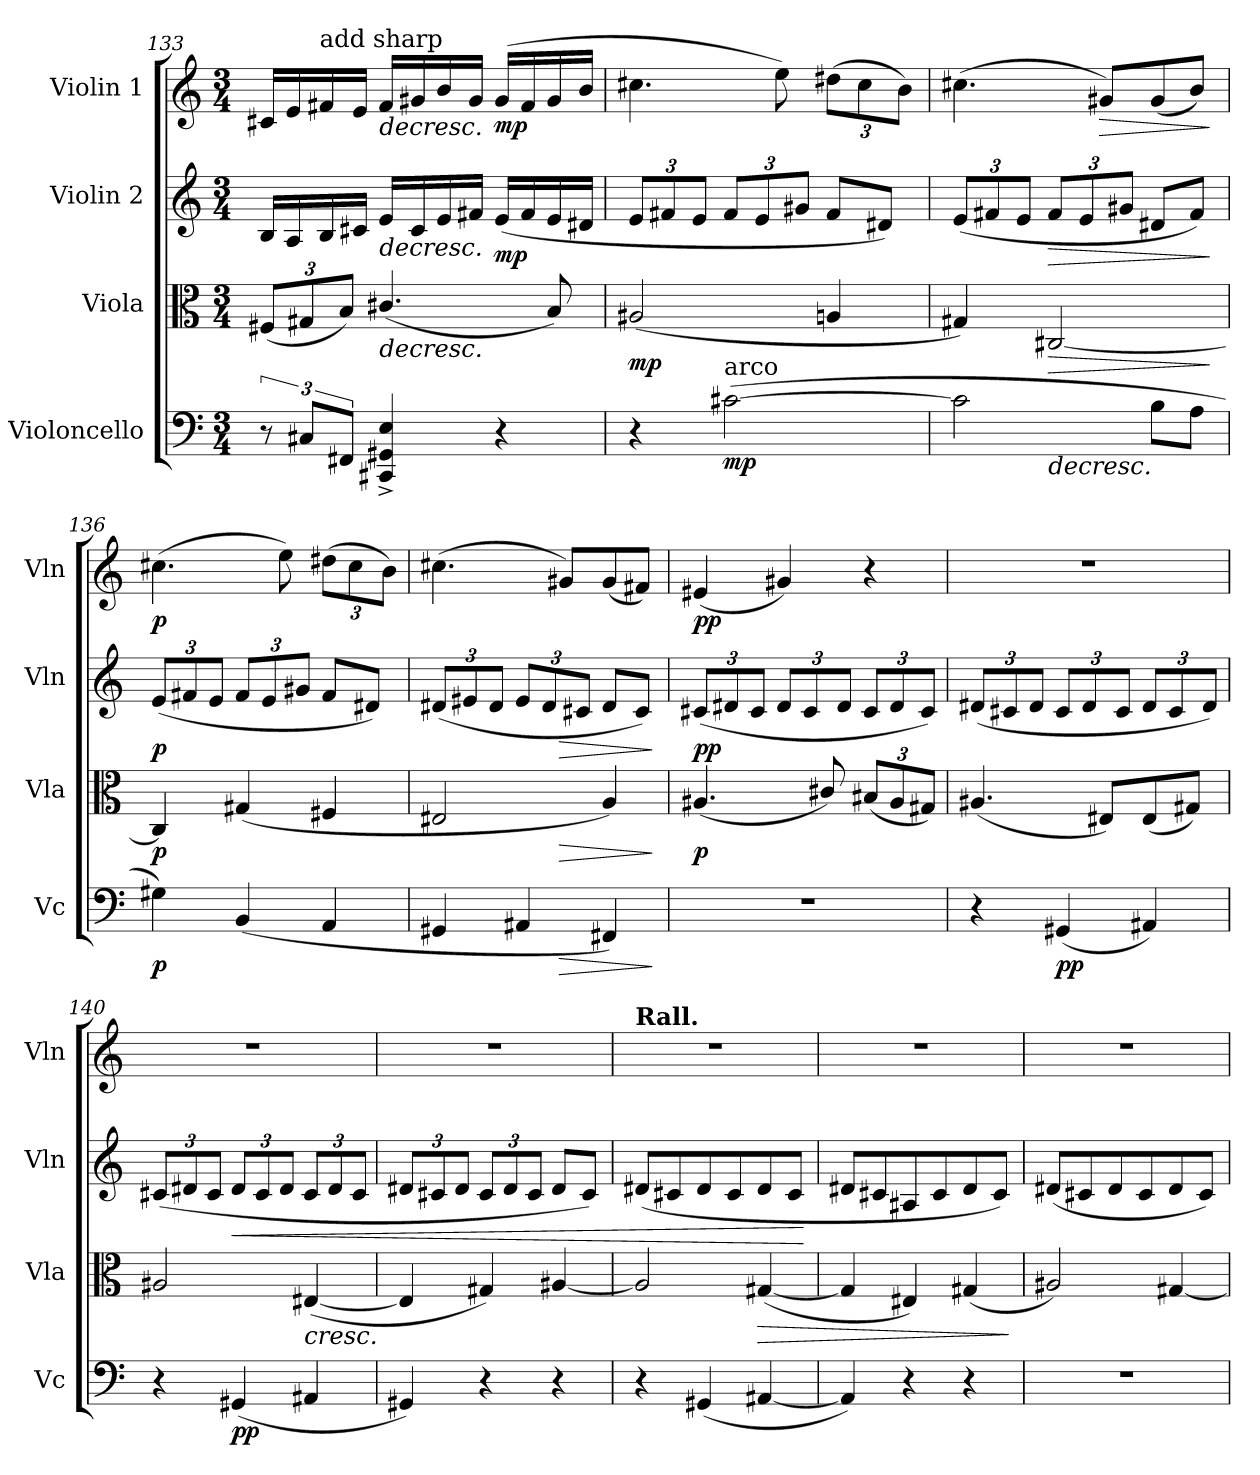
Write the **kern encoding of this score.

**kern	**dynam	**kern	**dynam	**kern	**dynam	**kern	**dynam
*part4	*part4	*part3	*part3	*part2	*part2	*part1	*part1
*staff4	*staff4	*staff3	*staff3	*staff2	*staff2	*staff1	*staff1
*I"Violoncello	*	*I"Viola	*	*I"Violin 2	*	*I"Violin 1	*
*I'Vc	*	*I'Vla	*	*I'Vln	*	*I'Vln	*
*clefF4	*	*clefC3	*	*clefG2	*	*clefG2	*
*k[]	*	*k[]	*	*k[]	*	*k[]	*
*M3/4	*	*M3/4	*	*M3/4	*	*M3/4	*
*	*	*Xbrackettup	*	*	*	*	*
=133	=133	=133	=133	=133	=133	=133	=133
12r	.	(<12F#X/L	.	16B/LL	.	16c#X/LL	.
.	.	.	.	16A/	.	16e/	.
12C#X/L	.	12G#X/	.	.	.	.	.
!	!	!	!	!	!	!LO:TX:a:t=add sharp	!
.	.	.	.	16B/	.	16f#i/	.
12FF#X/J	.	12B/J)	.	.	.	.	.
.	.	.	.	16c#X/JJ	.	16e/JJ	.
!	!	!	!LO:HP:b	!	!LO:HP:b	!	!LO:HP:b
4CC#X/^ 4GG#X/^ 4E/^	.	(<4.c#X/	>	16e/LL	>	16f#/LL	>
.	.	.	.	16c#/	.	16g#X/	.
.	.	.	.	16e/	.	16b/	.
.	.	.	.	16f#X/JJ	.	16g#/JJ	.
!	!	!	!	!	!LO:DY:b	!	!LO:DY:b
4r	.	.	.	(<16e/LL	mp	(>16g#/LL	mp
.	.	.	.	16f#/	.	16f#/	.
.	.	8B/)	.	16e/	.	16g#/	.
.	.	.	.	16d#X/JJ	.	16b/JJ	.
=134	=134	=134	=134	=134	=134	=134	=134
*	*	*	*	*Xbrackettup	*	*	*
!	!	!	!LO:DY:b	!	!	!	!
4r	.	(<2A#X/	mp	12e/L	.	4.cc#X\	.
.	.	.	.	12f#X/	.	.	.
.	.	.	.	12e/J	.	.	.
!LO:TX:a:t=arco	!	!	!	!	!	!	!
!	!LO:DY:b	!	!	!	!	!	!
(>[2c#X\	mp	.	.	12f#/L	.	.	.
.	.	.	.	12e/	.	.	.
.	.	.	.	.	.	8ee\)	.
.	.	.	.	12g#X/J	.	.	.
*	*	*	*	*	*	*Xbrackettup	*
.	.	4An/	.	8f#/L	.	(>12dd#X\L	.
.	.	.	.	.	.	12cc#\	.
.	.	.	.	8d#X/J)	.	.	.
.	.	.	.	.	.	12b\J)	.
=135	=135	=135	=135	=135	=135	=135	=135
*^	*	*	*	*	*	*	*
2c#\]	4ryy	.	4G#X/)	.	(<12e/L	.	(>4.cc#X\	.
.	.	.	.	.	12f#X/	.	.	.
.	.	.	.	.	12e/J	.	.	.
!	!	!LO:HP:b	!	!LO:HP:b	!	!LO:HP:b	!	!
.	4ryy	>	[2C#X/	>	12f#/L	>	.	.
.	.	.	.	.	12e/	.	.	.
!	!	!	!	!	!	!	!	!LO:HP:b
.	.	.	.	.	.	.	8g#X/L)	>
.	.	.	.	.	12g#X/J	.	.	.
8B\L	4ryy	.	.	.	8d#X/L	.	(<8g#/	.
8A\J	.	.	.	.	8f#/J)	.	8b/J)	.
*v	*v	*	*	*	*	*	*	*
.	.	.	]	.	]	.	]
=136	=136	=136	=136	=136	=136	=136	=136
!	!LO:DY:b	!	!LO:DY:b	!	!LO:DY:b	!	!LO:DY:b
4G#X\)	p	4C#/]	p	(<12e/L	p	(>4.cc#X\	p
.	.	.	.	12f#X/	.	.	.
.	.	.	.	12e/J	.	.	.
(<4BB/	.	(>4G#X/	.	12f#/L	.	.	.
.	.	.	.	12e/	.	.	.
.	.	.	.	.	.	8ee\)	.
.	.	.	.	12g#X/J	.	.	.
4AA/	.	4F#X/	.	8f#/L	.	(>12dd#X\L	.
.	.	.	.	.	.	12cc#\	.
.	.	.	.	8d#X/J)	.	.	.
.	.	.	.	.	.	12b\J)	.
=137	=137	=137	=137	=137	=137	=137	=137
*^	*	*^	*	*^	*	*	*
4GG#X/	4.ryy	.	2E#X/	4.ryy	.	(<12d#X/L	4.ryy	.	(>4.cc#X\	.
.	.	.	.	.	.	12e#X/	.	.	.	.
.	.	.	.	.	.	12d#/J	.	.	.	.
4AA#X/	.	.	.	.	.	12e#/L	.	.	.	.
.	.	.	.	.	.	12d#/	.	.	.	.
!	!	!LO:HP:b	!	!	!LO:HP:b	!	!	!LO:HP:b	!	!
.	4.ryy	>	.	4.ryy	>	.	4.ryy	>	8g#X/L)	.
.	.	.	.	.	.	12c#X/J	.	.	.	.
4FF#X/)	.	.	4A/)	.	.	8d#/L	.	.	(<8g#/	.
.	.	.	.	.	.	8c#/J)	.	.	8f#X/J)	.
*v	*v	*	*	*	*	*v	*v	*	*	*
*	*	*v	*v	*	*	*	*	*
.	]	.	]	.	]	.	]
=138	=138	=138	=138	=138	=138	=138	=138
!	!	!	!LO:DY:b	!	!LO:DY:b	!	!LO:DY:b
2.r	.	(<4.A#X/	p	(<12c#X/L	pp	(<4e#X/	pp
.	.	.	.	12d#X/	.	.	.
.	.	.	.	12c#/J	.	.	.
.	.	.	.	12d#/L	.	4g#X/)	.
.	.	.	.	12c#/	.	.	.
.	.	8c#X/)	.	.	.	.	.
.	.	.	.	12d#/J	.	.	.
.	.	(<12B#X/L	.	12c#/L	.	4r	.
.	.	12A#/	.	12d#/	.	.	.
.	.	12G#X/J)	.	12c#/J)	.	.	.
=139	=139	=139	=139	=139	=139	=139	=139
4r	.	(<4.A#X/	.	(<12d#X/L	.	2.r	.
.	.	.	.	12c#X/	.	.	.
.	.	.	.	12d#/J	.	.	.
!	!LO:DY:b	!	!	!	!	!	!
(<4GG#X/	pp	.	.	12c#/L	.	.	.
.	.	.	.	12d#/	.	.	.
.	.	8E#X/L)	.	.	.	.	.
.	.	.	.	12c#/J	.	.	.
4AA#X/)	.	(<8E#/	.	12d#/L	.	.	.
.	.	.	.	12c#/	.	.	.
.	.	8G#X/J)	.	.	.	.	.
.	.	.	.	12d#/J)	.	.	.
=140	=140	=140	=140	=140	=140	=140	=140
4r	.	2A#X/	.	(>12c#X/L	.	2.r	.
.	.	.	.	12d#X/	.	.	.
.	.	.	.	12c#/J	.	.	.
!	!LO:DY:b	!	!	!	!LO:HP:b	!	!
(<4GG#X/	pp	.	.	12d#/L	<	.	.
.	.	.	.	12c#/	.	.	.
.	.	.	.	12d#/J	.	.	.
!	!	!	!LO:HP:b	!	!	!	!
4AA#X/	.	(<[4E#X/	<	12c#/L	.	.	.
.	.	.	.	12d#/	.	.	.
.	.	.	.	12c#/J	.	.	.
.	]	.	.	.	.	.	.
=141	=141	=141	=141	=141	=141	=141	=141
4GG#X/)	.	4E#/]	.	12d#X/L	.	2.r	.
.	.	.	.	12c#X/	.	.	.
.	.	.	.	12d#/J	.	.	.
4r	.	4G#X/)	.	12c#/L	.	.	.
.	.	.	.	12d#/	.	.	.
.	.	.	.	12c#/J	.	.	.
4r	.	[4A#X/	]	8d#/L	]	.	.
.	.	.	.	8c#/J)	.	.	.
=142	=142	=142	=142	=142	=142	=142	=142
!	!	!	!	!	!	!LO:TX:a:B:t=Rall.	!
4r	.	2A#/]	.	(>8d#X/L	.	2.r	.
.	.	.	.	8c#X/	.	.	.
(<4GG#X/	.	.	.	8d#/	.	.	.
.	.	.	.	8c#/	.	.	.
!	!	!	!LO:HP:b	!	!	!	!
[4AA#X/	.	(<[4G#X/	>	8d#/	.	.	.
.	.	.	.	8c#/J	.	.	.
.	.	.	[	.	[	.	.
=143	=143	=143	=143	=143	=143	=143	=143
*	*	*	*	*	*	*MM80	*
4AA#/])	.	4G#/]	.	8d#X/L	.	2.r	.
.	.	.	.	8c#X/	.	.	.
4r	.	4E#X/)	.	8A#X/	.	.	.
.	.	.	.	8c#/	.	.	.
4r	.	(<4G#X/	.	8d#/	.	.	.
.	.	.	.	8c#/J)	.	.	.
.	.	.	]	.	.	.	.
=144	=144	=144	=144	=144	=144	=144	=144
*	*	*	*	*	*	*MM72	*
2.r	.	2A#X/)	.	(<8d#X/L	.	2.r	.
.	.	.	.	8c#X/	.	.	.
.	.	.	.	8d#/	.	.	.
.	.	.	.	8c#/	.	.	.
.	.	[4G#X/	.	8d#/	.	.	.
.	.	.	.	8c#/J)	.	.	.
=	=	=	=	=	=	=	=
*-	*-	*-	*-	*-	*-	*-	*-
